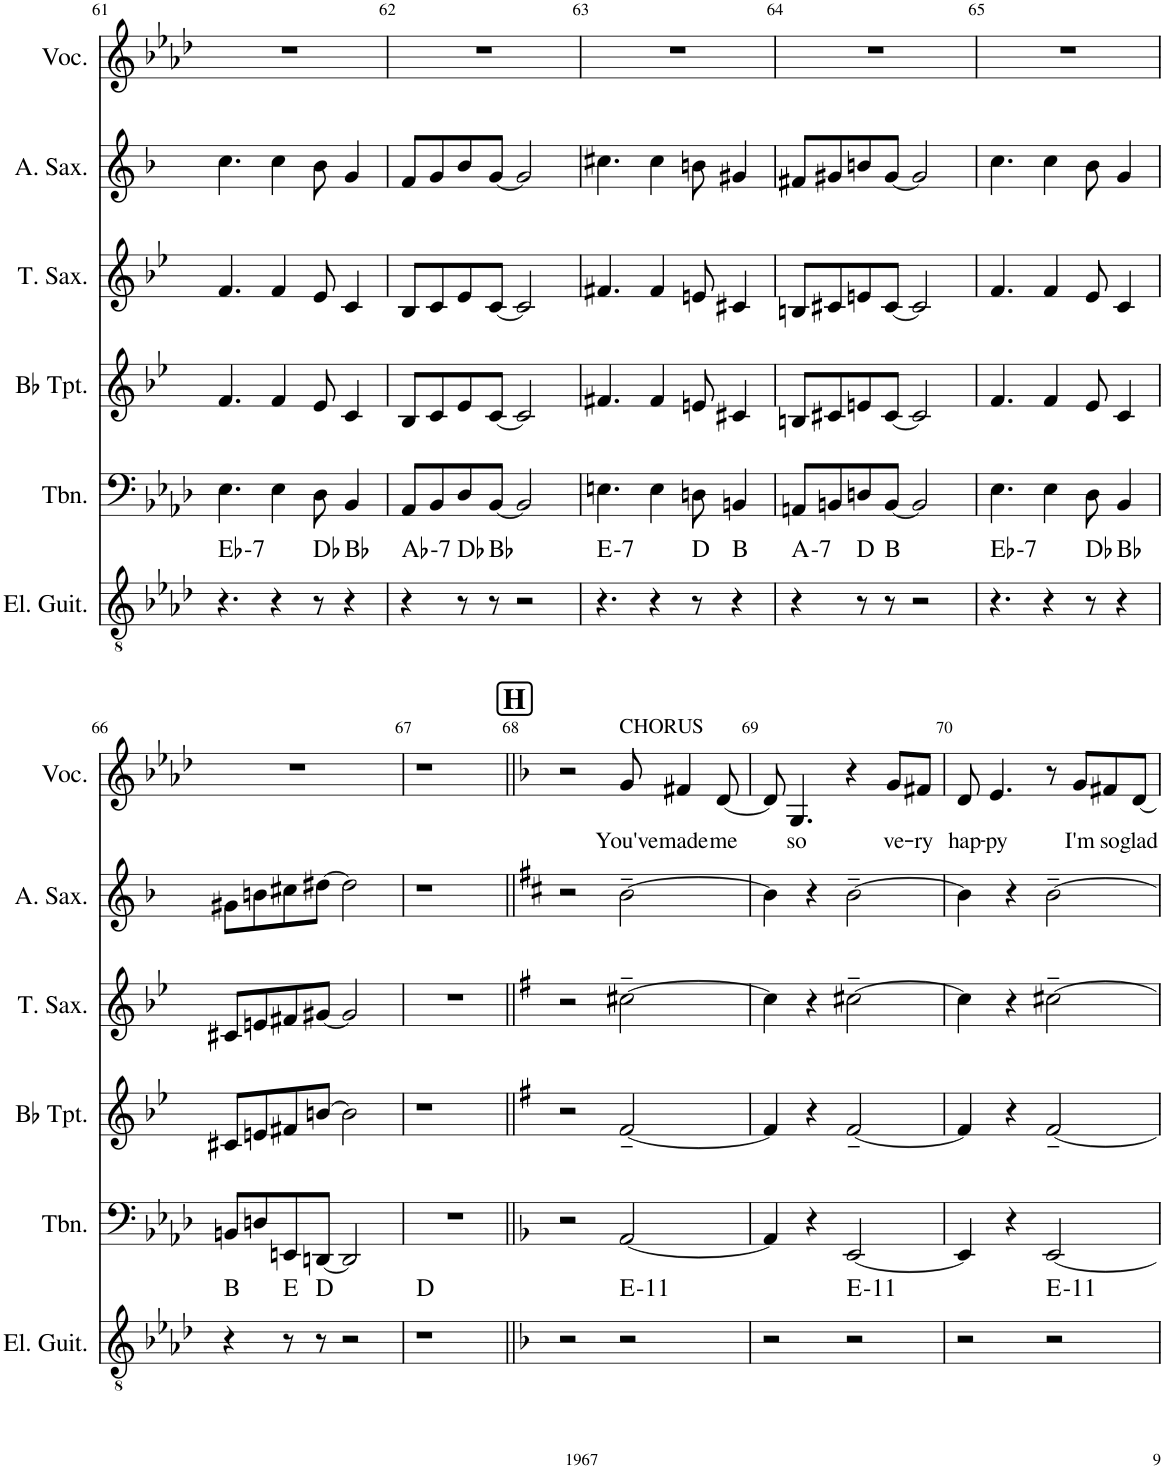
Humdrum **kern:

**kern	**harte	**kern	**kern	**kern	**kern	**kern	**text
*part6	*part6	*part5	*part4	*part3	*part2	*part1	*part1
*staff6	*	*staff5	*staff4	*staff3	*staff2	*staff1	*staff1
*I"Electric Guitar	*	*I"Trombone	*I"Bb Trumpet	*I"Tenor Saxophone	*I"Alto Saxophone	*I"Vocal	*
*I'El. Guit.	*	*I'Tbn.	*I'Bb Tpt.	*I'T. Sax.	*I'A. Sax.	*I'Voc.	*
!!LO:PB:g=z
*clefGv2	*	*clefF4	*clefG2	*clefG2	*clefG2	*clefG2	*
*	*	*	*Trd1c2	*Trd8c14	*Trd5c9	*	*
*k[b-e-a-d-]	*	*k[b-e-a-d-]	*k[b-e-]	*k[b-e-]	*k[b-]	*k[b-e-a-d-]	*
*M4/4	*	*M4/4	*M4/4	*M4/4	*M4/4	*M4/4	*
=61	=61	=61	=61	=61	=61	=61	=61
!	!LO:H:kt=7	!	!	!	!	!	!
4.r	Eb:min7	4.E-\	4.f/	4.f/	4.cc\	1r	.
4r	.	4E-\	4f/	4f/	4cc\	.	.
8r	Db:maj	8D-\	8e-/	8e-/	8b-\	.	.
4r	Bb:maj	4BB-/	4c/	4c/	4g/	.	.
=62	=62	=62	=62	=62	=62	=62	=62
!	!LO:H:kt=7	!	!	!	!	!	!
4r	Ab:min7	8AA-/L	8B-/L	8B-/L	8f/L	1r	.
.	.	8BB-/	8c/	8c/	8g/	.	.
8r	Db:maj	8D-/	8e-/	8e-/	8b-/	.	.
8r	Bb:maj	[8BB-/J	[8c/J	[8c/J	[8g/J	.	.
2r	.	2BB-/]	2c/]	2c/]	2g/]	.	.
=63	=63	=63	=63	=63	=63	=63	=63
!	!LO:H:kt=7	!	!	!	!	!	!
4.r	E:min7	4.En\	4.f#X/	4.f#X/	4.cc#X\	1r	.
4r	.	4E\	4f#/	4f#/	4cc#\	.	.
8r	D:maj	8Dn\	8en/	8en/	8bn\	.	.
4r	B:maj	4BBn/	4c#X/	4c#X/	4g#X/	.	.
=64	=64	=64	=64	=64	=64	=64	=64
!	!LO:H:kt=7	!	!	!	!	!	!
4r	A:min7	8AAn/L	8Bn/L	8Bn/L	8f#X/L	1r	.
.	.	8BBn/	8c#X/	8c#X/	8g#X/	.	.
8r	D:maj	8Dn/	8en/	8en/	8bn/	.	.
8r	B:maj	[8BB/J	[8c#/J	[8c#/J	[8g#/J	.	.
2r	.	2BB/]	2c#/]	2c#/]	2g#/]	.	.
=65	=65	=65	=65	=65	=65	=65	=65
!	!LO:H:kt=7	!	!	!	!	!	!
4.r	Eb:min7	4.E-\	4.f/	4.f/	4.cc\	1r	.
4r	.	4E-\	4f/	4f/	4cc\	.	.
8r	Db:maj	8D-\	8e-/	8e-/	8b-\	.	.
4r	Bb:maj	4BB-/	4c/	4c/	4g/	.	.
!!LO:LB:g=z
=66	=66	=66	=66	=66	=66	=66	=66
4r	B:maj	8BBn/L	8c#X/L	8c#X/L	8g#X\L	1r	.
.	.	8Dn/	8en/	8en/	8bn\	.	.
8r	E:maj	8EEn/	8f#X/	8f#X/	8cc#X\	.	.
8r	D:maj	[8DDn/J	[8bn/J	[8g#X/J	[8dd#X\J	.	.
2r	.	2DD/]	2b\]	2g#/]	2dd#\]	.	.
=67	=67	=67	=67	=67	=67	=67	=67
1r	D:maj	1r	1r	1r	1r	1r	.
!!LO:REH:place=s1:a:B:cj:fs=14:t=H
=68||	=68||	=68||	=68||	=68||	=68||	=68||	=68||
*k[b-]	*	*k[b-]	*k[f#]	*k[f#]	*k[f#c#]	*k[b-]	*
2r	.	2r	2r	2r	2r	2r	.
!	!	!	!	!	!	!LO:TX:a:t=CHORUS	!
!	!LO:H:kt=11	!	!	!	!	!	!LO:LY:b
2r	E:min9(11)	[2AA/	[2f#~/	[2cc#X~\	[2b~\	8g/	You've
!	!	!	!	!	!	!	!LO:LY:b
.	.	.	.	.	.	4f#X/	made
!	!	!	!	!	!	!	!LO:LY:b
.	.	.	.	.	.	[8d/	me
=69	=69	=69	=69	=69	=69	=69	=69
2r	.	4AA/]	4f#/]	4cc#\]	4b\]	8d/]	.
!	!	!	!	!	!	!	!LO:LY:b
.	.	.	.	.	.	4.G/	so
.	.	4r	4r	4r	4r	.	.
!	!LO:H:kt=11	!	!	!	!	!	!
2r	E:min9(11)	[2EE/	[2f#~/	[2cc#X~\	[2b~\	4r	.
!	!	!	!	!	!	!	!LO:LY:b
.	.	.	.	.	.	8g/L	ve-
!	!	!	!	!	!	!	!LO:LY:b
.	.	.	.	.	.	8f#X/J	-ry
=70	=70	=70	=70	=70	=70	=70	=70
!	!	!	!	!	!	!	!LO:LY:b
2r	.	4EE/]	4f#/]	4cc#\]	4b\]	8d/	hap-
!	!	!	!	!	!	!	!LO:LY:b
.	.	.	.	.	.	4.e/	-py
.	.	4r	4r	4r	4r	.	.
!	!LO:H:kt=11	!	!	!	!	!	!
2r	E:min9(11)	[2EE/	[2f#~/	[2cc#X~\	[2b~\	8r	.
!	!	!	!	!	!	!	!LO:LY:b
.	.	.	.	.	.	8g/L	I'm
!	!	!	!	!	!	!	!LO:LY:b
.	.	.	.	.	.	8f#X/	so
!	!	!	!	!	!	!	!LO:LY:b
.	.	.	.	.	.	[8d/J	glad
=	=	=	=	=	=	=	=
*-	*-	*-	*-	*-	*-	*-	*-
